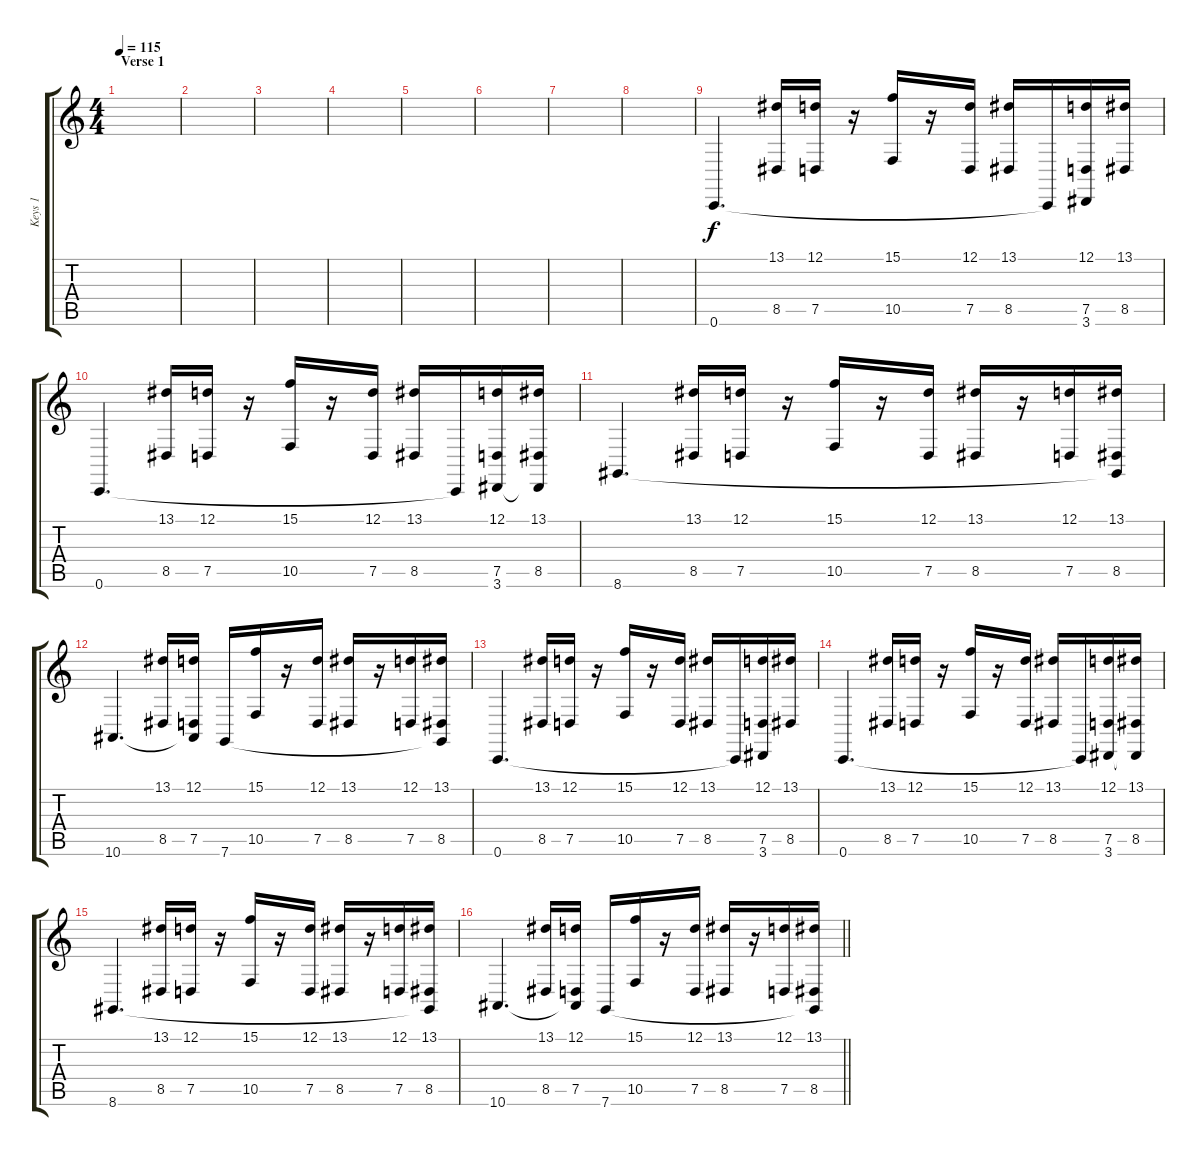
\track ("Keys 1" "Keys 1") {instrument stringensemble1}
\staff {score tabs}
\tuning (D4 A3 F3 C3 G2 C2) {hide}
\ts (4 4)
\section ("" "Verse 1")
\tempo 115
\clef g2
\ks c
|
|
|
|
|
|
|
|
0.6.4{d} (13.1 8.5).16 (12.1 7.5).16 r.16 (15.1 10.5).16 r.16 (12.1 7.5).16 (13.1 8.5).16 0.6{t}.16 (12.1 7.5 3.6).16 (13.1 8.5).16 |
0.6.4{d} (13.1 8.5).16 (12.1 7.5).16 r.16 (15.1 10.5).16 r.16 (12.1 7.5).16 (13.1 8.5).16 0.6{t}.16 (12.1 7.5 3.6).16 (13.1 8.5 3.6{t}).16 |
8.6.4{d} (13.1 8.5).16 (12.1 7.5).16 r.16 (15.1 10.5).16 r.16 (12.1 7.5).16 (13.1 8.5).16 r.16 (12.1 7.5).16 (13.1 8.5 8.6{t}).16 |
10.6.4{d} (13.1 8.5).16 (12.1 7.5 10.6{t}).16 7.6.16 (15.1 10.5).16 r.16 (12.1 7.5).16 (13.1 8.5).16 r.16 (12.1 7.5).16 (13.1 8.5 7.6{t}).16 |
0.6.4{d} (13.1 8.5).16 (12.1 7.5).16 r.16 (15.1 10.5).16 r.16 (12.1 7.5).16 (13.1 8.5).16 0.6{t}.16 (12.1 7.5 3.6).16 (13.1 8.5).16 |
0.6.4{d} (13.1 8.5).16 (12.1 7.5).16 r.16 (15.1 10.5).16 r.16 (12.1 7.5).16 (13.1 8.5).16 0.6{t}.16 (12.1 7.5 3.6).16 (13.1 8.5 3.6{t}).16 |
8.6.4{d} (13.1 8.5).16 (12.1 7.5).16 r.16 (15.1 10.5).16 r.16 (12.1 7.5).16 (13.1 8.5).16 r.16 (12.1 7.5).16 (13.1 8.5 8.6{t}).16 |
\barLineRight lightlight
10.6.4{d} (13.1 8.5).16 (12.1 7.5 10.6{t}).16 7.6.16 (15.1 10.5).16 r.16 (12.1 7.5).16 (13.1 8.5).16 r.16 (12.1 7.5).16 (13.1 8.5 7.6{t}).16
